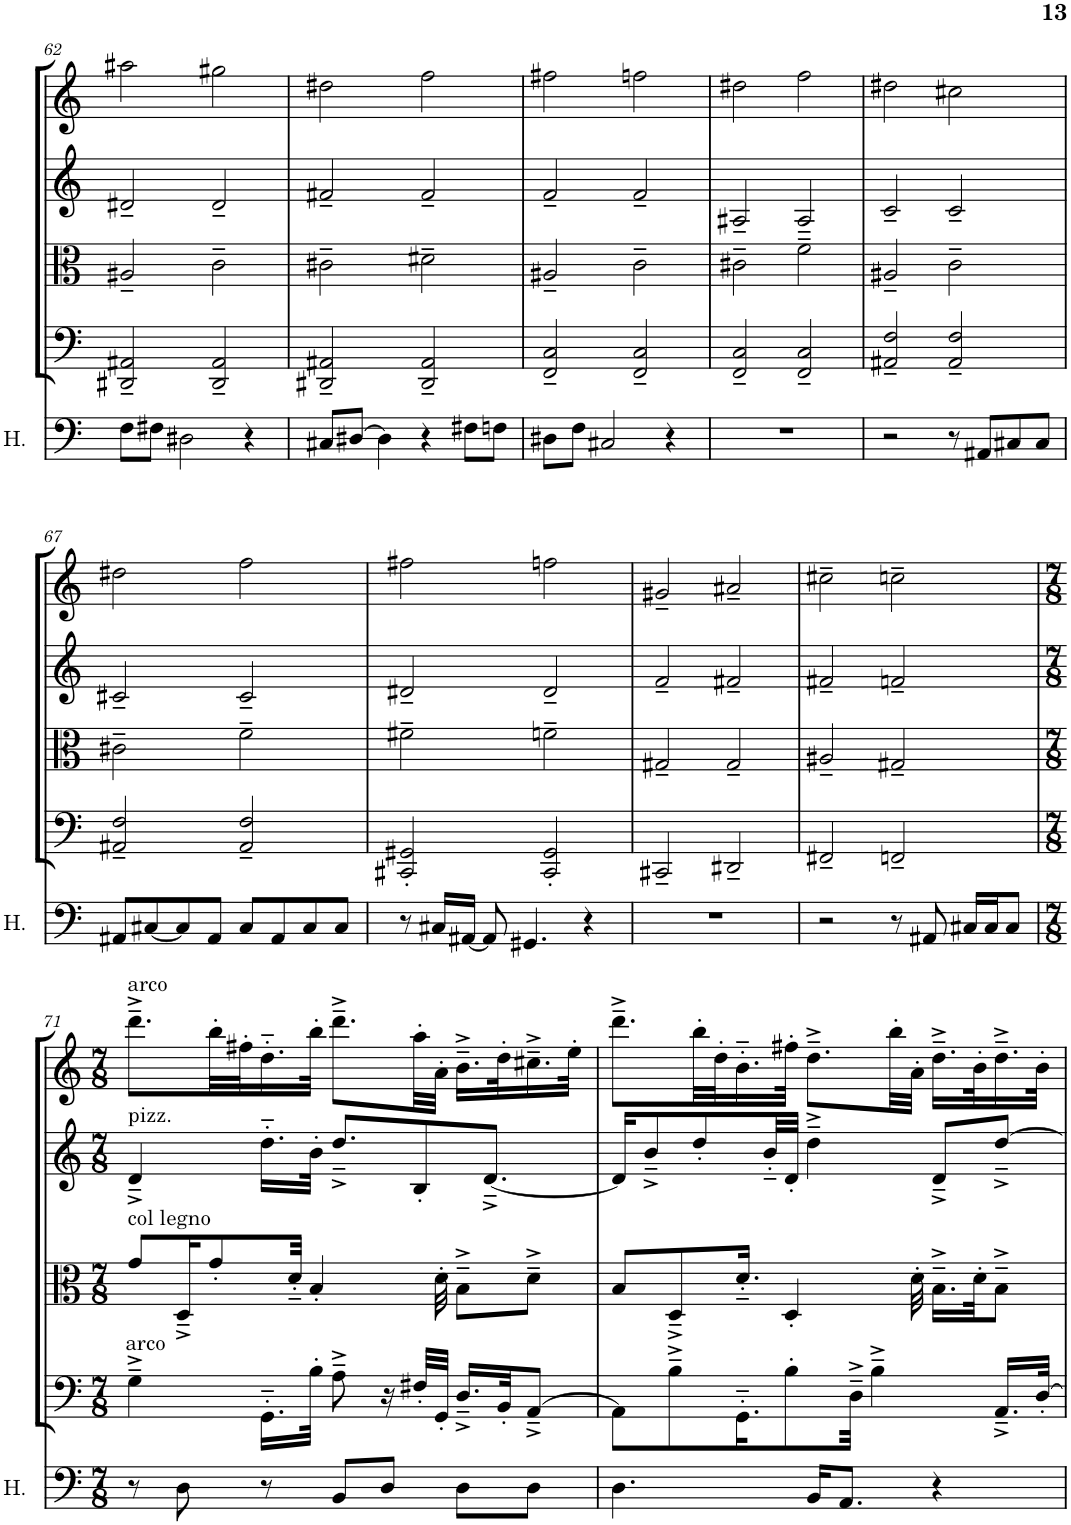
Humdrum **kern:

**kern	**kern	**kern	**kern	**kern
*part5	*part4	*part3	*part2	*part1
*staff5	*staff4	*staff3	*staff2	*staff1
*I"Homens	*I"Violoncello	*I"Viola	*I"Violin II	*I"Violin I
*I'H.	*I'Vc	*I'Vla	*I'Vln	*I'Vln
!!LO:PB:g=z
*clefF4	*clefF4	*clefC3	*clefG2	*clefG2
*k[]	*k[]	*k[]	*k[]	*k[]
*M4/4	*M4/4	*M4/4	*M4/4	*M4/4
=62	=62	=62	=62	=62
8F\L	2DD#X/~ 2AA#X/~	2A#X~/	2d#X~/	2aa#X\
8F#X\J	.	.	.	.
2D#X\	.	.	.	.
.	2DD#/~ 2AA#/~	2c~\	2d#~/	2gg#X\
4r	.	.	.	.
=63	=63	=63	=63	=63
8C#X/L	2DD#X/~ 2AA#X/~	2c#X~\	2f#X~/	2dd#X\
[8D#X/J	.	.	.	.
4D#\]	.	.	.	.
4r	2DD#/~ 2AA#/~	2d#X~\	2f#~/	2ff\
8F#X\L	.	.	.	.
8Fn\J	.	.	.	.
=64	=64	=64	=64	=64
8D#X\L	2FF/~ 2C/~	2A#X~/	2f~/	2ff#X\
8F\J	.	.	.	.
2C#X/	.	.	.	.
.	2FF/~ 2C/~	2c~\	2f~/	2ffn\
4r	.	.	.	.
=65	=65	=65	=65	=65
1r	2FF/~ 2C/~	2c#X~\	2A#X~/	2dd#X\
.	2FF/~ 2C/~	2f~\	2A#~/	2ff\
=66	=66	=66	=66	=66
2r	2AA#X/~ 2F/~	2A#X~/	2c~/	2dd#X\
8r	2AA#/~ 2F/~	2c~\	2c~/	2cc#X\
8AA#X/L	.	.	.	.
8C#X/	.	.	.	.
8C#/J	.	.	.	.
!!LO:LB:g=z
=67	=67	=67	=67	=67
8AA#X/L	2AA#X/~ 2F/~	2c#X~\	2c#X~/	2dd#X\
[8C#X/	.	.	.	.
8C#/]	.	.	.	.
8AA#/J	.	.	.	.
8C#/L	2AA#/~ 2F/~	2f~\	2c#~/	2ff\
8AA#/	.	.	.	.
8C#/	.	.	.	.
8C#/J	.	.	.	.
=68	=68	=68	=68	=68
8r	2CC#X/' 2GG#X/'	2f#X~\	2d#X~/	2ff#X\
16C#X/LL	.	.	.	.
[16AA#X/JJ	.	.	.	.
8AA#/]	.	.	.	.
4.GG#X/	.	.	.	.
.	2CC#/' 2GG#/'	2fn~\	2d#~/	2ffn\
4r	.	.	.	.
=69	=69	=69	=69	=69
1r	2CC#X~/	2G#X~/	2f~/	2g#X~/
.	2DD#X~/	2G#~/	2f#X~/	2a#X~/
=70	=70	=70	=70	=70
2r	2FF#X~/	2A#X~/	2f#X~/	2cc#X~\
8r	2FFn~/	2G#X~/	2fn~/	2ccn~\
8AA#X/	.	.	.	.
16C#X/LL	.	.	.	.
16C#/J	.	.	.	.
8C#/J	.	.	.	.
!!LO:LB:g=z
=71	=71	=71	=71	=71
*M7/8	*M7/8	*M7/8	*M7/8	*M7/8
!	!	!	!	!LO:TX:a:t=arco
!	!	!	!LO:TX:a:t=pizz.	!
!	!	!LO:TX:a:t=col legno	!	!
!	!LO:TX:a:t=arco	!	!	!
8r	4G~^\	8g/L	4d~^/	8.ddd~^\L
8D\	.	16D~^/K	.	.
.	.	8g'/	.	32bb'\LL
.	.	.	.	32ff#X'\J
8r	16.GG'~\LL	.	16.dd'~\LL	16.dd'~\
.	.	32d'~/Jkk	.	.
.	32B'\JJk	4B'/	32b'\JJk	32bb'\JJk
8BB/L	8A~^\	.	8.dd~^/L	8.ddd~^\L
8D/J	16r	.	.	.
.	32F#X'/LLL	.	8B'/	32aa'\LL
.	32GG'/JJJ	32d'\	.	32a'\JJJ
8D\L	16.D~^/LL	8B~^\L	.	16.b~^\LL
.	.	.	[8.d~^/J	.
.	32BB'/JK	.	.	32dd'\K
8D\J	[8AA~^/J	8d~^\J	.	16.cc#X~^\
.	.	.	.	32ee'\JJk
=72	=72	=72	=72	=72
4.D\	8AA\L]	8B/L	16d/KL]	8.ddd~^\L
.	.	.	8b~^/	.
.	8B~^\	8D~^/	.	.
.	.	.	8dd'/	32bb'\LL
.	.	.	.	32dd'\J
.	16.GG'~\K	16.d'~/Jk	.	16.b'~\
.	.	.	32b'~/LL	.
.	8B'\	4D'/	32d'/JJJ	32ff#X'\JJk
16BB/KL	.	.	4dd~^\	8.dd~^\L
8.AA/J	.	.	.	.
.	32D~^\Jkk	.	.	.
.	4B~^\	.	.	.
.	.	.	.	32bb'\LL
.	.	32d'\	.	32a'\JJJ
4r	.	16.B~^\LL	8d~^/L	16.dd~^\LL
.	.	32d'\JK	.	32b'\K
.	16.AA~^/LL	8B~^\J	[8dd~^/J	16.dd~^\
.	[32D'/JJk	.	.	32b'\JJk
=	=	=	=	=
*-	*-	*-	*-	*-
